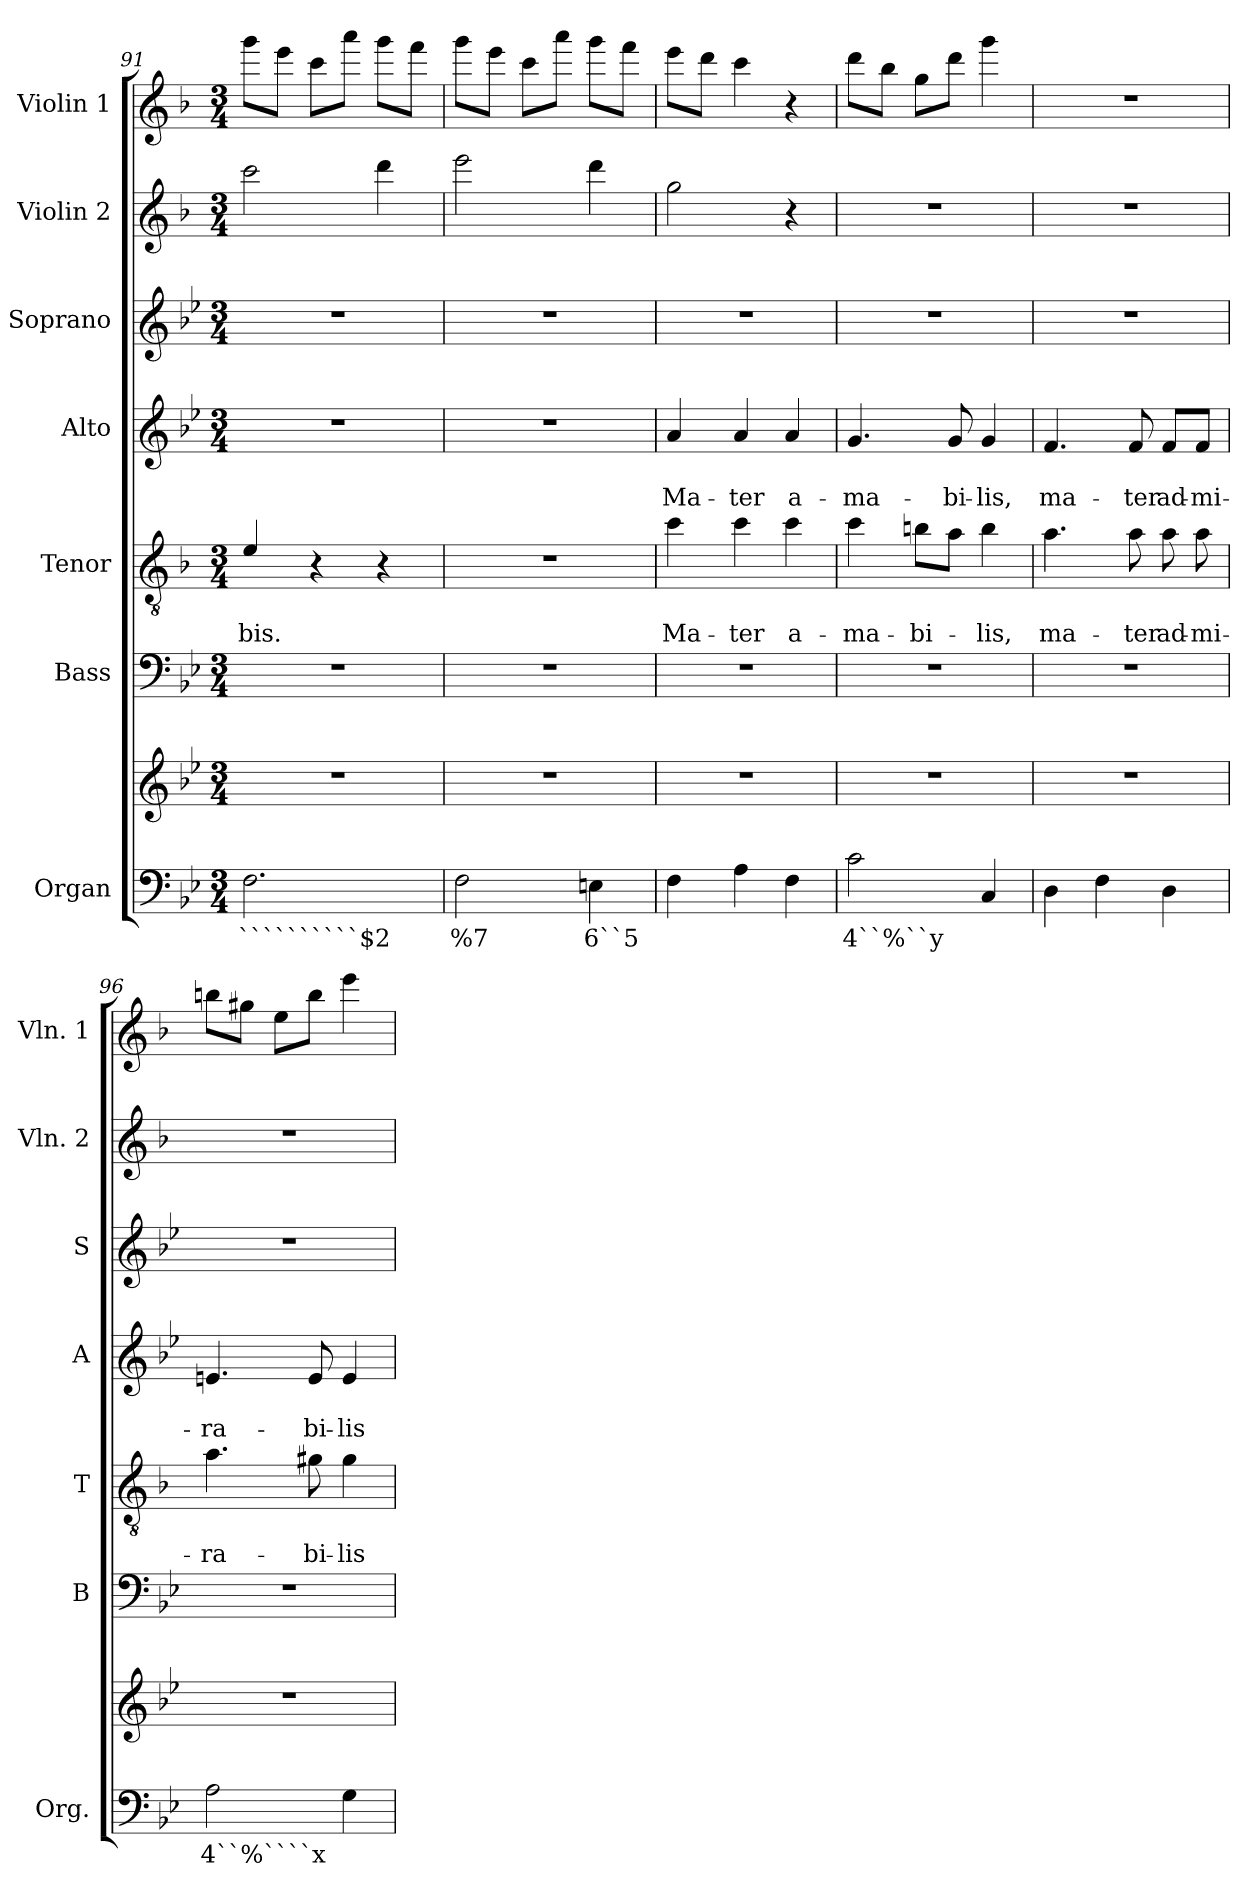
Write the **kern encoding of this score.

**kern	**text	**kern	**kern	**kern	**text	**text	**kern	**text	**text	**kern	**kern	**kern
*part7	*part7	*part7	*part6	*part5	*part5	*part5	*part4	*part4	*part4	*part3	*part2	*part1
*staff8	*staff8	*staff7	*staff6	*staff5	*staff5	*staff5	*staff4	*staff4	*staff4	*staff3	*staff2	*staff1
*I"Organ	*	*	*I"Bass	*I"Tenor	*	*	*I"Alto	*	*	*I"Soprano	*I"Violin 2	*I"Violin 1
*I'Org.	*	*	*I'B	*I'T	*	*	*I'A	*	*	*I'S	*I'Vln. 2	*I'Vln. 1
*clefF4	*	*clefG2	*clefF4	*clefGv2	*	*	*clefG2	*	*	*clefG2	*clefG2	*clefG2
*	*	*	*	*ITrd4c7	*	*	*	*	*	*	*ITrd4c7	*ITrd4c7
*k[b-e-]	*	*k[b-e-]	*k[b-e-]	*k[b-e-]	*	*	*k[b-e-]	*	*	*k[b-e-]	*k[b-e-]	*k[b-e-]
*B-:	*	*B-:	*B-:	*B-:	*	*	*B-:	*	*	*B-:	*B-:	*B-:
*M3/4	*	*M3/4	*M3/4	*M3/4	*	*	*M3/4	*	*	*M3/4	*M3/4	*M3/4
=91	=91	=91	=91	=91	=91	=91	=91	=91	=91	=91	=91	=91
!	!LO:LY:b	!	!	!	!	!	!	!	!	!	!	!
!	!	!	!	!	!	!LO:LY:b	!	!	!	!	!	!
2.F\	``````````$2	2.r	2.r	4A/	.	-bis.	2.r	.	.	2.r	2ff\	8ccc\L
.	.	.	.	.	.	.	.	.	.	.	.	8aa\J
.	.	.	.	4r	.	.	.	.	.	.	.	8ff\L
.	.	.	.	.	.	.	.	.	.	.	.	8ddd\J
.	.	.	.	4r	.	.	.	.	.	.	4gg\	8ccc\L
.	.	.	.	.	.	.	.	.	.	.	.	8bb-\J
=92	=92	=92	=92	=92	=92	=92	=92	=92	=92	=92	=92	=92
!	!LO:LY:b	!	!	!	!	!	!	!	!	!	!	!
2F\	%7	2.r	2.r	2.r	.	.	2.r	.	.	2.r	2aa\	8ccc\L
.	.	.	.	.	.	.	.	.	.	.	.	8aa\J
.	.	.	.	.	.	.	.	.	.	.	.	8ff\L
.	.	.	.	.	.	.	.	.	.	.	.	8ddd\J
!	!LO:LY:b	!	!	!	!	!	!	!	!	!	!	!
4En\	6``5	.	.	.	.	.	.	.	.	.	4gg\	8ccc\L
.	.	.	.	.	.	.	.	.	.	.	.	8bb-\J
!!LO:LB:g=z
=93	=93	=93	=93	=93	=93	=93	=93	=93	=93	=93	=93	=93
!	!	!	!	!	!	!LO:LY:b	!	!	!	!	!	!
!	!	!	!	!	!	!	!	!	!LO:LY:b	!	!	!
4F\	.	2.r	2.r	4f\	.	Ma-	4a/	.	Ma-	2.r	2cc\	8aa\L
.	.	.	.	.	.	.	.	.	.	.	.	8gg\J
!	!	!	!	!	!	!LO:LY:b	!	!	!	!	!	!
!	!	!	!	!	!	!	!	!	!LO:LY:b	!	!	!
4A\	.	.	.	4f\	.	-ter	4a/	.	-ter	.	.	4ff\
!	!	!	!	!	!	!LO:LY:b	!	!	!	!	!	!
!	!	!	!	!	!	!	!	!	!LO:LY:b	!	!	!
4F\	.	.	.	4f\	.	a-	4a/	.	a-	.	4r	4r
=94	=94	=94	=94	=94	=94	=94	=94	=94	=94	=94	=94	=94
!	!LO:LY:b	!	!	!	!	!	!	!	!	!	!	!
!	!	!	!	!	!	!LO:LY:b	!	!	!	!	!	!
!	!	!	!	!	!	!	!	!	!LO:LY:b	!	!	!
2c\	4``%``y	2.r	2.r	4f\	.	-ma-	4.g/	.	-ma-	2.r	2.r	8gg\L
.	.	.	.	.	.	.	.	.	.	.	.	8ee-\J
!	!	!	!	!	!	!LO:LY:b	!	!	!	!	!	!
.	.	.	.	8en\L	.	-bi-	.	.	.	.	.	8cc\L
!	!	!	!	!	!	!	!	!	!LO:LY:b	!	!	!
.	.	.	.	8d\J	.	.	8g/	.	-bi-	.	.	8gg\J
!	!	!	!	!	!	!LO:LY:b	!	!	!	!	!	!
!	!	!	!	!	!	!	!	!	!LO:LY:b	!	!	!
4C/	.	.	.	4e\	.	-lis,	4g/	.	-lis,	.	.	4ccc\
=95	=95	=95	=95	=95	=95	=95	=95	=95	=95	=95	=95	=95
!	!	!	!	!	!	!LO:LY:b	!	!	!	!	!	!
!	!	!	!	!	!	!	!	!	!LO:LY:b	!	!	!
4D\	.	2.r	2.r	4.d\	.	ma-	4.f/	.	ma-	2.r	2.r	2.r
4F\	.	.	.	.	.	.	.	.	.	.	.	.
!	!	!	!	!	!	!LO:LY:b	!	!	!	!	!	!
!	!	!	!	!	!	!	!	!	!LO:LY:b	!	!	!
.	.	.	.	8d\	.	-ter	8f/	.	-ter	.	.	.
!	!	!	!	!	!	!LO:LY:b	!	!	!	!	!	!
!	!	!	!	!	!	!	!	!	!LO:LY:b	!	!	!
4D\	.	.	.	8d\	.	ad-	8f/L	.	ad-	.	.	.
!	!	!	!	!	!	!LO:LY:b	!	!	!	!	!	!
!	!	!	!	!	!	!	!	!	!LO:LY:b	!	!	!
.	.	.	.	8d\	.	-mi-	8f/J	.	-mi-	.	.	.
=96	=96	=96	=96	=96	=96	=96	=96	=96	=96	=96	=96	=96
!	!LO:LY:b	!	!	!	!	!	!	!	!	!	!	!
!	!	!	!	!	!	!LO:LY:b	!	!	!	!	!	!
!	!	!	!	!	!	!	!	!	!LO:LY:b	!	!	!
2A\	4``%````x	2.r	2.r	4.d\	.	-ra-	4.en/	.	-ra-	2.r	2.r	8een\L
.	.	.	.	.	.	.	.	.	.	.	.	8cc#X\J
.	.	.	.	.	.	.	.	.	.	.	.	8a\L
!	!	!	!	!	!	!LO:LY:b	!	!	!	!	!	!
!	!	!	!	!	!	!	!	!	!LO:LY:b	!	!	!
.	.	.	.	8c#X\	.	-bi-	8e/	.	-bi-	.	.	8ee\J
!	!	!	!	!	!	!LO:LY:b	!	!	!	!	!	!
!	!	!	!	!	!	!	!	!	!LO:LY:b	!	!	!
4G\	.	.	.	4c#\	.	-lis	4e/	.	-lis	.	.	4aa\
=	=	=	=	=	=	=	=	=	=	=	=	=
*-	*-	*-	*-	*-	*-	*-	*-	*-	*-	*-	*-	*-
